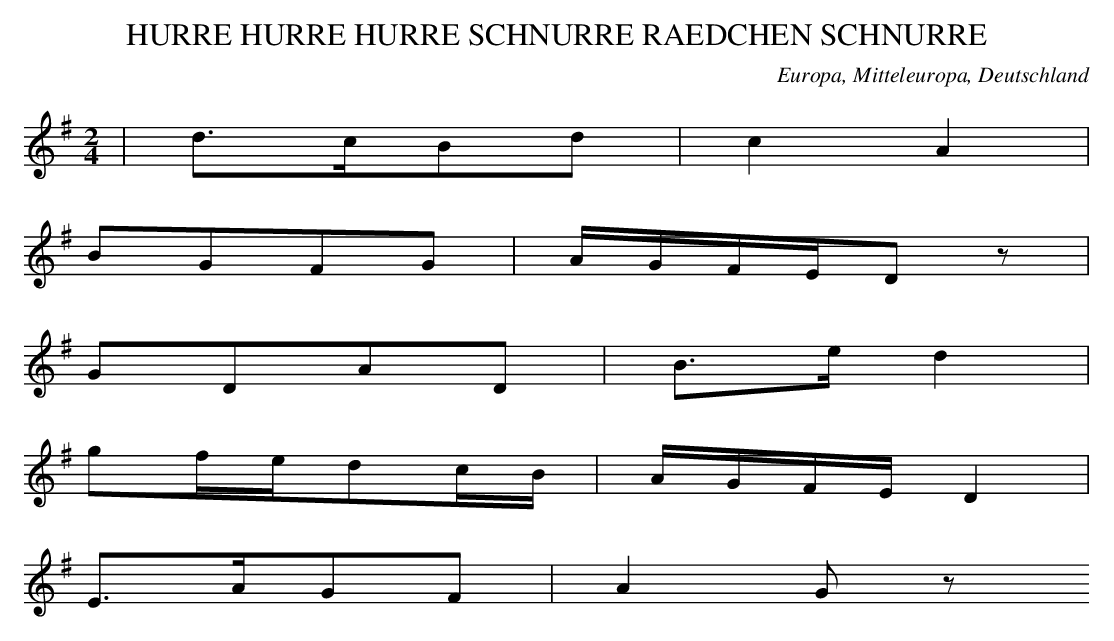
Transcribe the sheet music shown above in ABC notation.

X:1
T: HURRE HURRE HURRE SCHNURRE RAEDCHEN SCHNURRE
O: Europa, Mitteleuropa, Deutschland
M: 2/4
L: 1/16
K: G
 | d3cB2d2 | c4A4 |
B2G2F2G2 | AGFED2z2 |
G2D2A2D2 | B3ed4 |
g2fed2cB | AGFED4 |
E3AG2F2 | A4G2z2
